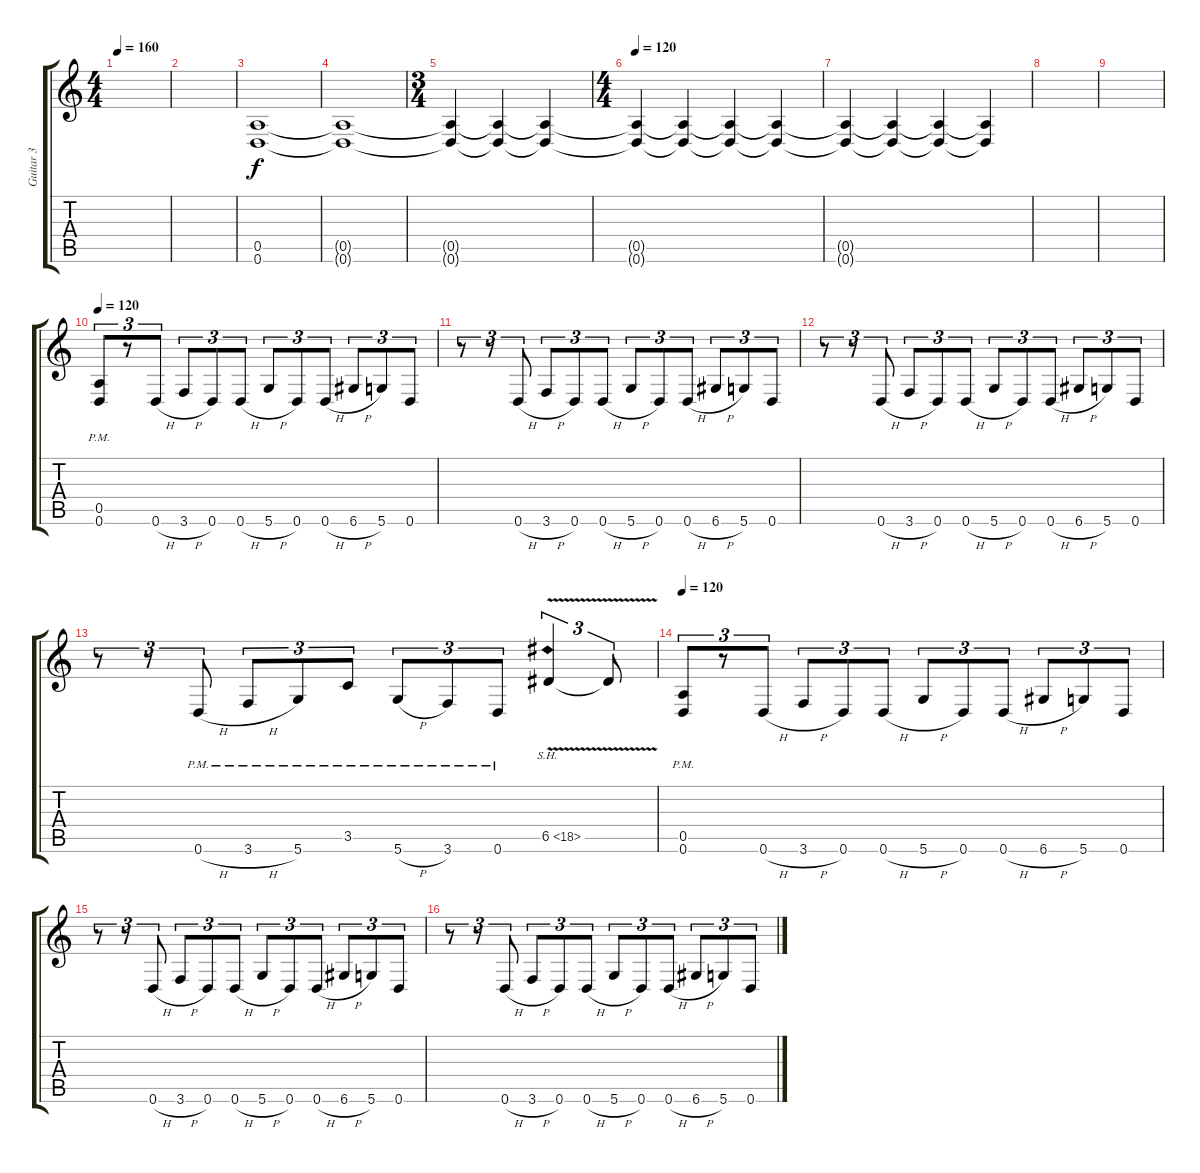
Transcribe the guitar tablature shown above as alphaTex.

\track ("Guitar 3" "Guitar 3") {instrument distortionguitar}
\staff {score tabs}
\tuning (E4 B3 G3 D3 A2 D2) {hide}
\ts (4 4)
\tempo 160
\clef g2
\ks c
|
|
(0.5 0.6).1 |
(0.5{t} 0.6{t}).1 |
\ts (3 4)
(0.5{t} 0.6{t}).4{volume 0} (0.5{t} 0.6{t}).4 (0.5{t} 0.6{t}).4 |
\ts (4 4)
\tempo 120
(0.5{t} 0.6{t}).4 (0.5{t} 0.6{t}).4 (0.5{t} 0.6{t}).4 (0.5{t} 0.6{t}).4 |
(0.5{t} 0.6{t}).4 (0.5{t} 0.6{t}).4 (0.5{t} 0.6{t}).4 (0.5{t} 0.6{t}).4 |
|
|
\tempo 120
(0.5{pm} 0.6).8{tu (3 2)} r.8{tu (3 2)} 0.6{h}.8{tu (3 2)} 3.6{h}.8{tu (3 2)} 0.6.8{tu (3 2)} 0.6{h}.8{tu (3 2)} 5.6{h}.8{tu (3 2)} 0.6.8{tu (3 2)} 0.6{h}.8{tu (3 2)} 6.6{h}.8{tu (3 2)} 5.6.8{tu (3 2)} 0.6.8{tu (3 2)} |
r.8{tu (3 2)} r.8{tu (3 2)} 0.6{h}.8{tu (3 2)} 3.6{h}.8{tu (3 2)} 0.6.8{tu (3 2)} 0.6{h}.8{tu (3 2)} 5.6{h}.8{tu (3 2)} 0.6.8{tu (3 2)} 0.6{h}.8{tu (3 2)} 6.6{h}.8{tu (3 2)} 5.6.8{tu (3 2)} 0.6.8{tu (3 2)} |
r.8{tu (3 2)} r.8{tu (3 2)} 0.6{h}.8{tu (3 2)} 3.6{h}.8{tu (3 2)} 0.6.8{tu (3 2)} 0.6{h}.8{tu (3 2)} 5.6{h}.8{tu (3 2)} 0.6.8{tu (3 2)} 0.6{h}.8{tu (3 2)} 6.6{h}.8{tu (3 2)} 5.6.8{tu (3 2)} 0.6.8{tu (3 2)} |
r.8{tu (3 2)} r.8{tu (3 2)} 0.6{h pm}.8{tu (3 2)} 3.6{h pm}.8{tu (3 2)} 5.6{pm}.8{tu (3 2)} 3.5{pm}.8{tu (3 2)} 5.6{h pm}.8{tu (3 2)} 3.6{pm}.8{tu (3 2)} 0.6{pm}.8{tu (3 2)} 6.5{sh 12 v}.4{tu (3 2)} 6.5{t}.8{tu (3 2)} |
\tempo 120
(0.5{pm} 0.6).8{tu (3 2)} r.8{tu (3 2)} 0.6{h}.8{tu (3 2)} 3.6{h}.8{tu (3 2)} 0.6.8{tu (3 2)} 0.6{h}.8{tu (3 2)} 5.6{h}.8{tu (3 2)} 0.6.8{tu (3 2)} 0.6{h}.8{tu (3 2)} 6.6{h}.8{tu (3 2)} 5.6.8{tu (3 2)} 0.6.8{tu (3 2)} |
r.8{tu (3 2)} r.8{tu (3 2)} 0.6{h}.8{tu (3 2)} 3.6{h}.8{tu (3 2)} 0.6.8{tu (3 2)} 0.6{h}.8{tu (3 2)} 5.6{h}.8{tu (3 2)} 0.6.8{tu (3 2)} 0.6{h}.8{tu (3 2)} 6.6{h}.8{tu (3 2)} 5.6.8{tu (3 2)} 0.6.8{tu (3 2)} |
r.8{tu (3 2)} r.8{tu (3 2)} 0.6{h}.8{tu (3 2)} 3.6{h}.8{tu (3 2)} 0.6.8{tu (3 2)} 0.6{h}.8{tu (3 2)} 5.6{h}.8{tu (3 2)} 0.6.8{tu (3 2)} 0.6{h}.8{tu (3 2)} 6.6{h}.8{tu (3 2)} 5.6.8{tu (3 2)} 0.6.8{tu (3 2)}
